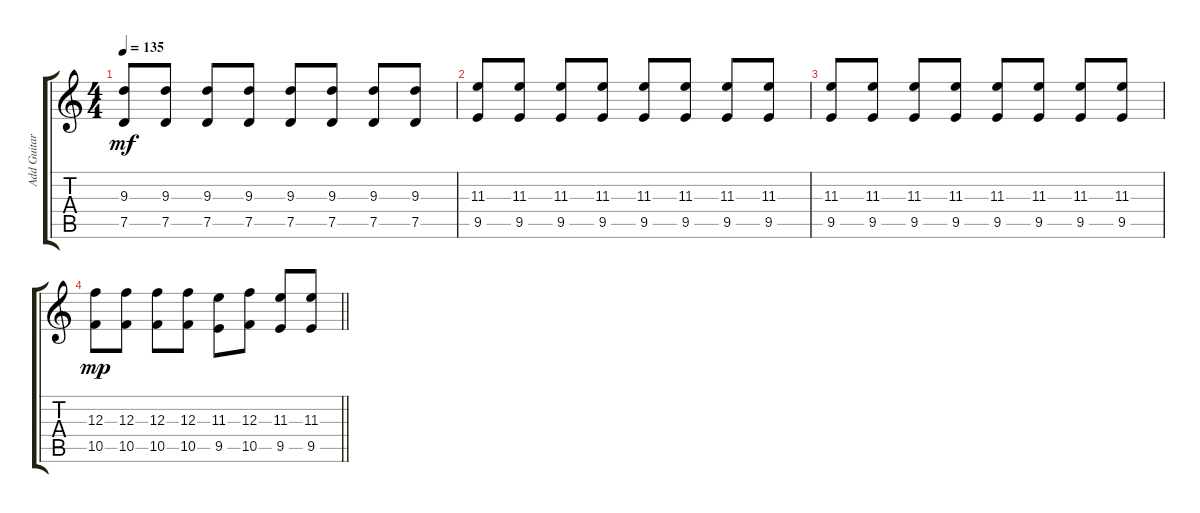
\track ("Add Guitar" "Add Guitar") {instrument distortionguitar}
\staff {score tabs}
\tuning (D4 A3 F3 C3 G2 C2) {hide}
\ts (4 4)
\tempo 135
\clef g2
\ks c
(9.3 7.5).8{dy mf} (9.3 7.5).8 (9.3 7.5).8 (9.3 7.5).8 (9.3 7.5).8 (9.3 7.5).8 (9.3 7.5).8 (9.3 7.5).8 |
(11.3 9.5).8 (11.3 9.5).8 (11.3 9.5).8 (11.3 9.5).8 (11.3 9.5).8 (11.3 9.5).8 (11.3 9.5).8 (11.3 9.5).8 |
(11.3 9.5).8 (11.3 9.5).8 (11.3 9.5).8 (11.3 9.5).8 (11.3 9.5).8 (11.3 9.5).8 (11.3 9.5).8 (11.3 9.5).8 |
\barLineRight lightlight
(12.3 10.5).8{dy mp} (12.3 10.5).8 (12.3 10.5).8 (12.3 10.5).8 (11.3 9.5).8 (12.3 10.5).8 (11.3 9.5).8 (11.3 9.5).8
